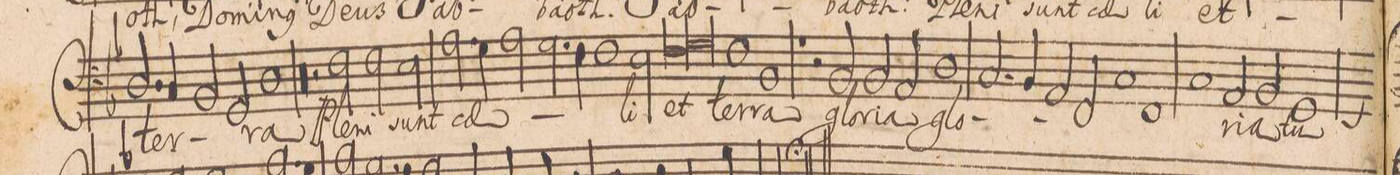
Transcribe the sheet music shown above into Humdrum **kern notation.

**kern	**text
*I"[BASSVS.]	*
*clefF4	*
*k[b-]	*
*met(C|)	*
*M2/1	*
2.D/	ter-
4C/	.
2BB-/	.
2GG/	.
=32-	=32-
1D\	-ra
00r	.
=33-	=33-
=34-	=34-
2r	.
2F\	Ple-
=35-	=35-
2F\	-ni
2E\	sunt
2.A\	cae-
4G\	.
=36-	=36-
2A\	.
2.G\	.
4F\	.
1F\	.
=37-	=37-
2E\	-li
*lig	*
1F\	et
=38-	=38-
1G\	.
*Xlig	*
1F\	ter-
=39-	=39-
1BB-/	-ra
1r	.
=40-	=40-
2r	.
2BB-/	glo-
2BB-/	-ri-
2AA/	-a
=41-	=41-
1D\	glo-
2.C/	.
4BB-/	.
=42-	=42-
2AA/	.
2FF/	.
1C/	.
=43-	=43-
1FF/	.
1C/	.
=44-	=44-
2AA/	ri-
2BB-/	-a
*custos:F	*
1GG/	tu-
=45-	=45-
*-	*-
